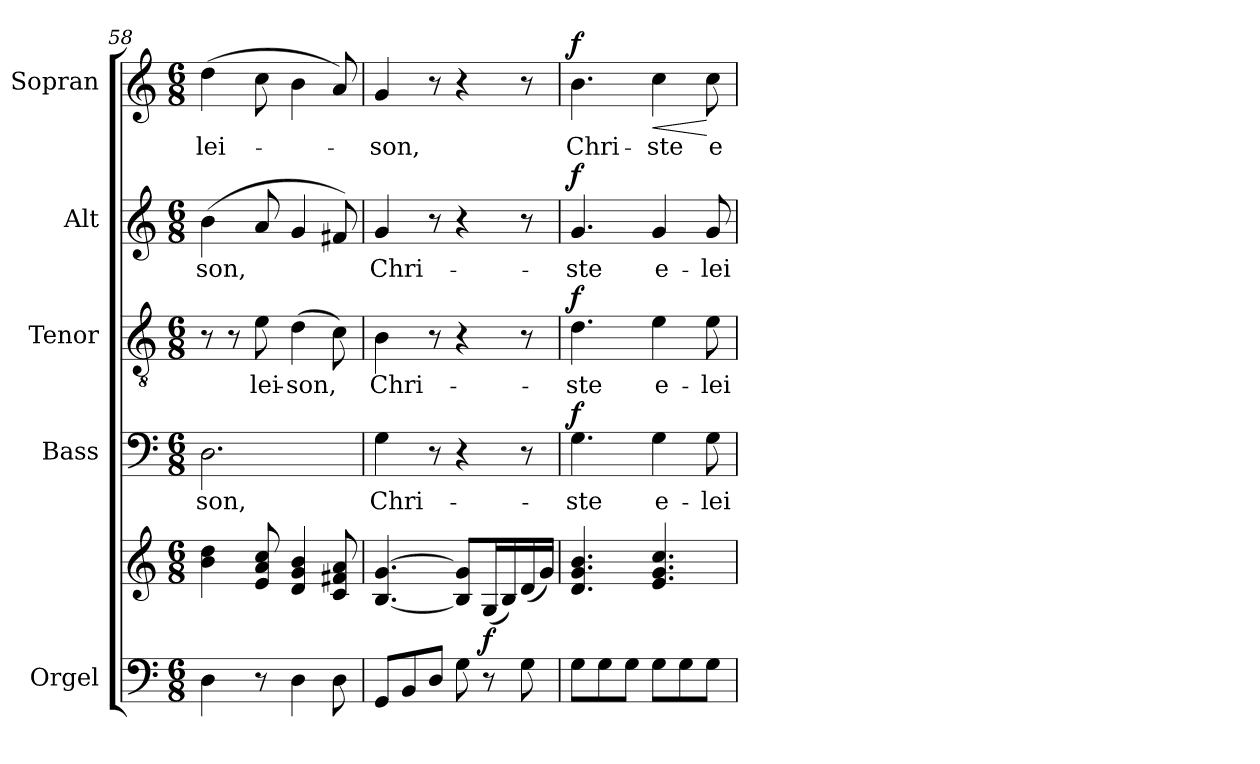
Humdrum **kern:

**kern	**kern	**dynam	**kern	**text	**dynam	**kern	**text	**dynam	**kern	**text	**dynam	**kern	**text	**dynam
*part5	*part5	*part5	*part4	*part4	*part4	*part3	*part3	*part3	*part2	*part2	*part2	*part1	*part1	*part1
*staff6	*staff5	*staff5/6	*staff4	*staff4	*staff4	*staff3	*staff3	*staff3	*staff2	*staff2	*staff2	*staff1	*staff1	*staff1
*I"Orgel	*	*	*I"Bass	*	*	*I"Tenor	*	*	*I"Alt	*	*	*I"Sopran	*	*
*I'Org.	*	*	*I'B.	*	*	*I'T.	*	*	*I'A.	*	*	*I'S.	*	*
*clefF4	*clefG2	*	*clefF4	*	*	*clefGv2	*	*	*clefG2	*	*	*clefG2	*	*
*k[]	*k[]	*	*k[]	*	*	*k[]	*	*	*k[]	*	*	*k[]	*	*
*C:	*C:	*	*C:	*	*	*C:	*	*	*C:	*	*	*C:	*	*
*M6/8	*M6/8	*	*M6/8	*	*	*M6/8	*	*	*M6/8	*	*	*M6/8	*	*
=58	=58	=58	=58	=58	=58	=58	=58	=58	=58	=58	=58	=58	=58	=58
!	!	!	!	!LO:LY:b	!	!	!	!	!	!LO:LY:b	!	!	!LO:LY:b	!
4D\	4b\ 4dd\	.	2.D\	-son,	.	8r	.	.	(>4b\	-son,	.	(>4dd\	-lei-	.
.	.	.	.	.	.	8r	.	.	.	.	.	.	.	.
!	!	!	!	!	!	!	!LO:LY:b	!	!	!	!	!	!	!
8r	8e/ 8a/ 8cc/	.	.	.	.	8e\	-lei-	.	8a/	.	.	8cc\	.	.
!	!	!	!	!	!	!	!LO:LY:b	!	!	!	!	!	!	!
4D\	4d/ 4g/ 4b/	.	.	.	.	(>4d\	-son,	.	4g/	.	.	4b\	.	.
8D\	8c/ 8f#X/ 8a/	.	.	.	.	8c\)	.	.	8f#X/)	.	.	8a/)	.	.
=59	=59	=59	=59	=59	=59	=59	=59	=59	=59	=59	=59	=59	=59	=59
!	!	!	!	!LO:LY:b	!	!	!LO:LY:b	!	!	!LO:LY:b	!	!	!LO:LY:b	!
8GG/L	[4.B/ [4.g/	.	4G\	Chri-	.	4B\	Chri-	.	4g/	Chri-	.	4g/	-son,	.
8BB/	.	.	.	.	.	.	.	.	.	.	.	.	.	.
8D/J	.	.	8r	.	.	8r	.	.	8r	.	.	8r	.	.
8G\	8B/] 8g/]L	.	4r	.	.	4r	.	.	4r	.	.	4r	.	.
!	!	!LO:DY:b	!	!	!	!	!	!	!	!	!	!	!	!
8r	(<16G/L	f	.	.	.	.	.	.	.	.	.	.	.	.
.	16B/)	.	.	.	.	.	.	.	.	.	.	.	.	.
8G\	(<16d/	.	8r	.	.	8r	.	.	8r	.	.	8r	.	.
.	16g/JJ)	.	.	.	.	.	.	.	.	.	.	.	.	.
=60	=60	=60	=60	=60	=60	=60	=60	=60	=60	=60	=60	=60	=60	=60
!	!	!	!	!LO:LY:b	!LO:DY:a	!	!LO:LY:b	!LO:DY:a	!	!LO:LY:b	!LO:DY:a	!	!LO:LY:b	!LO:DY:a
8G\L	4.d/ 4.g/ 4.b/	.	4.G\	-ste	f	4.d\	-ste	f	4.g/	-ste	f	4.b\	Chri-	f
8G\	.	.	.	.	.	.	.	.	.	.	.	.	.	.
8G\J	.	.	.	.	.	.	.	.	.	.	.	.	.	.
!	!	!	!	!LO:LY:b	!	!	!LO:LY:b	!	!	!LO:LY:b	!	!	!LO:LY:b	!LO:HP:b
8G\L	4.e/ 4.g/ 4.cc/	.	4G\	e-	.	4e\	e-	.	4g/	e-	.	4cc\	-ste	<
8G\	.	.	.	.	.	.	.	.	.	.	.	.	.	.
!	!	!	!	!LO:LY:b	!	!	!LO:LY:b	!	!	!LO:LY:b	!	!	!LO:LY:b	!
8G\J	.	.	8G\	-lei-	.	8e\	-lei-	.	8g/	-lei-	.	8cc\	e-	[
=	=	=	=	=	=	=	=	=	=	=	=	=	=	=
*-	*-	*-	*-	*-	*-	*-	*-	*-	*-	*-	*-	*-	*-	*-
